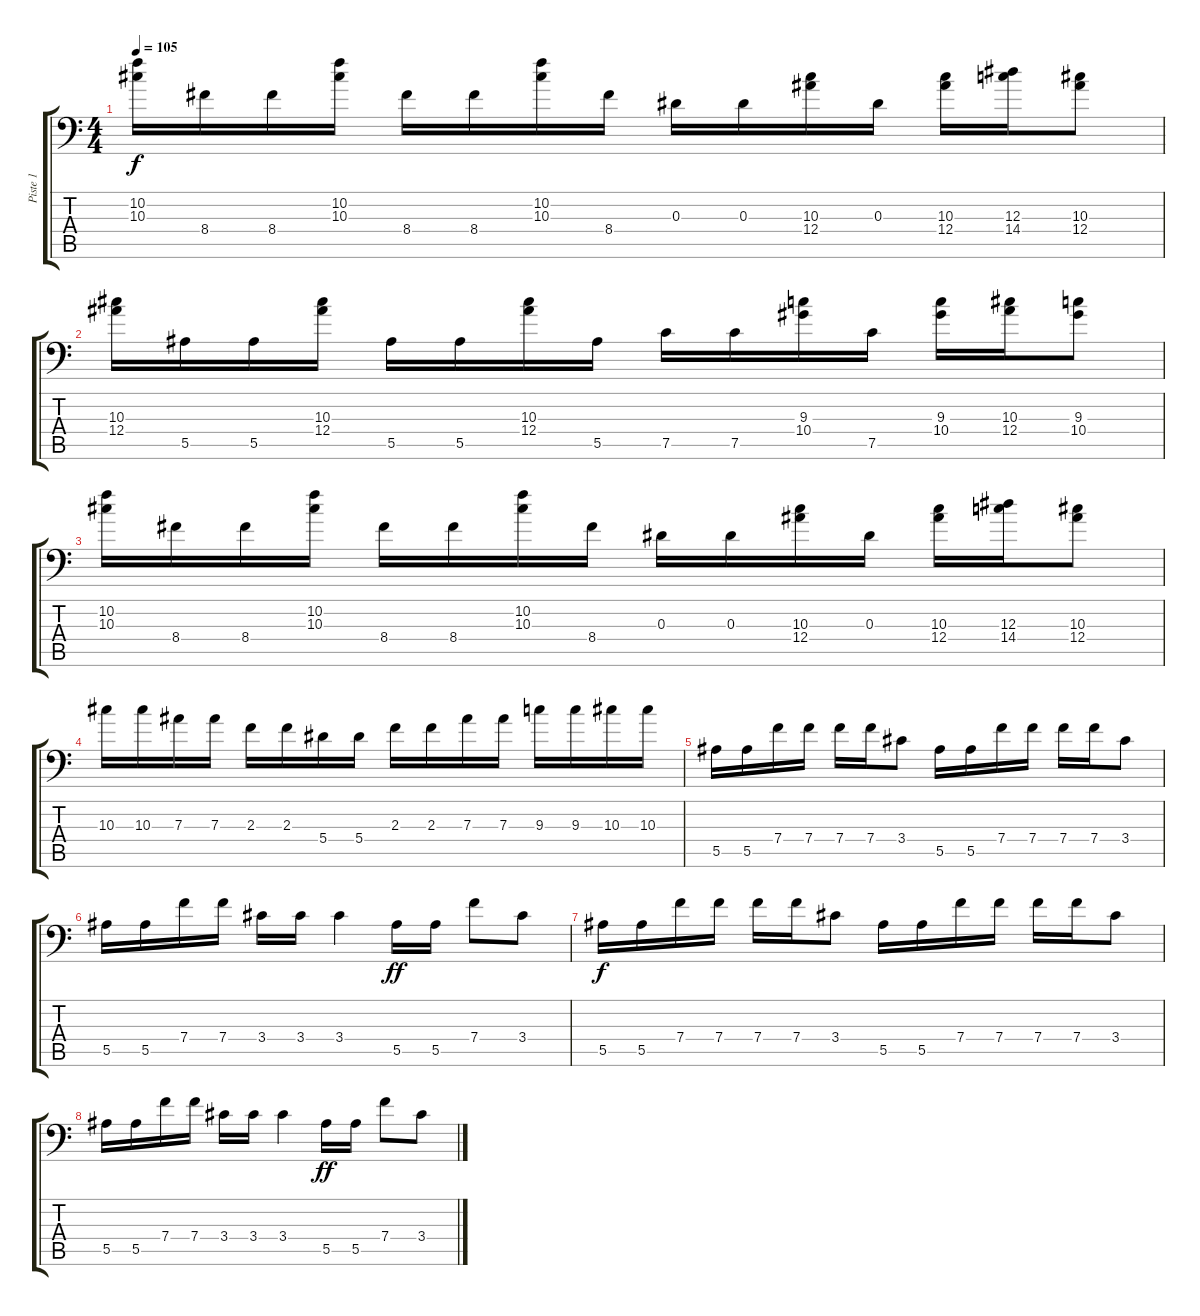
\track ("Piste 1" "Piste 1") {instrument distortionguitar}
\staff {score tabs}
\tuning (C4 G3 Eb3 Bb2 F2 Bb1) {hide}
\ts (4 4)
\tempo 105
\clef f4
\ks c
(10.2 10.3).16{dy f} 8.4.16 8.4.16 (10.2 10.3).16 8.4.16 8.4.16 (10.2 10.3).16 8.4.16 0.3.16 0.3.16 (10.3 12.4).16 0.3.16 (10.3 12.4).16 (12.3 14.4).16 (10.3 12.4).8 |
(10.3 12.4).16 5.5.16 5.5.16 (10.3 12.4).16 5.5.16 5.5.16 (10.3 12.4).16 5.5.16 7.5.16 7.5.16 (9.3 10.4).16 7.5.16 (9.3 10.4).16 (10.3 12.4).16 (9.3 10.4).8 |
(10.2 10.3).16 8.4.16 8.4.16 (10.2 10.3).16 8.4.16 8.4.16 (10.2 10.3).16 8.4.16 0.3.16 0.3.16 (10.3 12.4).16 0.3.16 (10.3 12.4).16 (12.3 14.4).16 (10.3 12.4).8 |
10.3.16 10.3.16 7.3.16 7.3.16 2.3.16 2.3.16 5.4.16 5.4.16 2.3.16 2.3.16 7.3.16 7.3.16 9.3.16 9.3.16 10.3.16 10.3.16 |
5.5.16 5.5.16 7.4.16 7.4.16 7.4.16 7.4.16 3.4.8 5.5.16 5.5.16 7.4.16 7.4.16 7.4.16 7.4.16 3.4.8 |
5.5.16 5.5.16 7.4.16 7.4.16 3.4.16 3.4.16 3.4.4 5.5.16{dy ff} 5.5.16 7.4.8 3.4.8 |
5.5.16{dy f} 5.5.16 7.4.16 7.4.16 7.4.16 7.4.16 3.4.8 5.5.16 5.5.16 7.4.16 7.4.16 7.4.16 7.4.16 3.4.8 |
5.5.16 5.5.16 7.4.16 7.4.16 3.4.16 3.4.16 3.4.4 5.5.16{dy ff} 5.5.16 7.4.8 3.4.8
